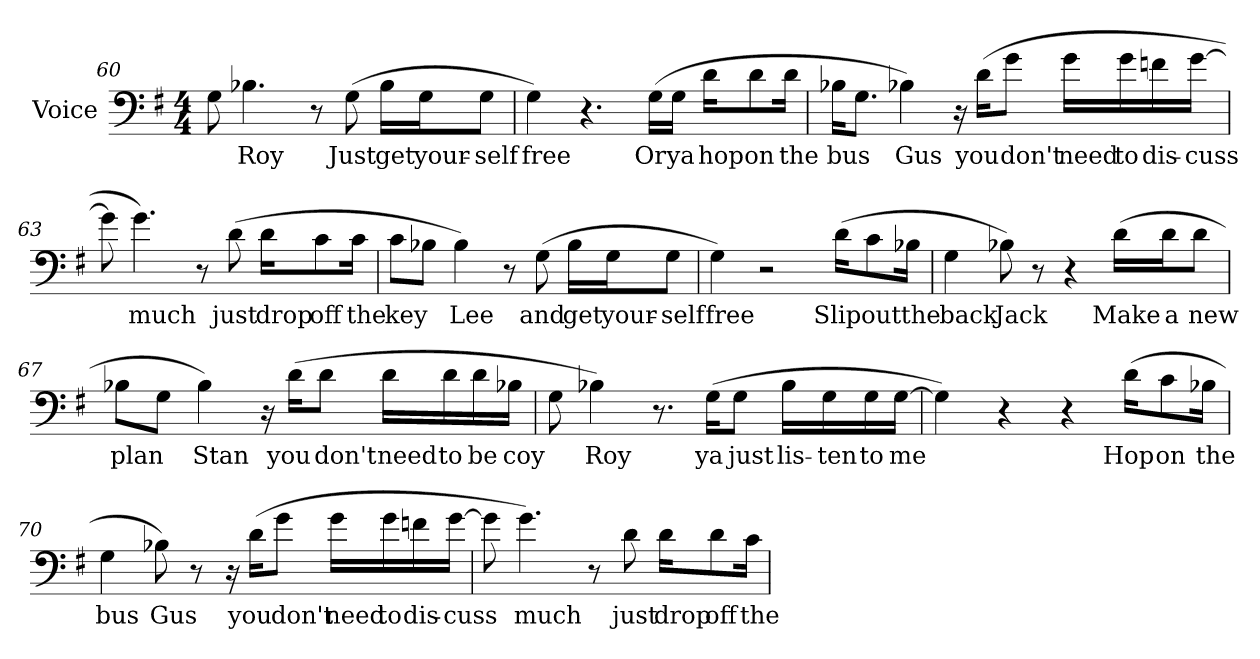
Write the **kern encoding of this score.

**kern	**text
*part1	*part1
*staff1	*staff1
*I"Voice	*
*I'Voice	*
*clefF4	*
*k[f#]	*
*e:	*
*M4/4	*
=60	=60
8Gi\	.
!	!LO:LY:b:color=#000000
4.B-Xi\	Roy
8r	.
!	!LO:LY:b:color=#000000
(8Gi\	Just
!	!LO:LY:b:color=#000000
16B-i\LL	get
!	!LO:LY:b:color=#000000
16Gi\J	your-
!	!LO:LY:b:color=#000000
8Gi\J	-self
=61	=61
!	!LO:LY:b:color=#000000
4Gi\)	free
4.r	.
!	!LO:LY:b:color=#000000
(16Gi\LL	Or
!	!LO:LY:b:color=#000000
16Gi\JJ	ya
!	!LO:LY:b:color=#000000
16di\KL	hop
!	!LO:LY:b:color=#000000
8di\	on
!	!LO:LY:b:color=#000000
16di\Jk	the
!!LO:LB:g=z
=62	=62
!	!LO:LY:b:color=#000000
16B-Xi\KL	bus
8.Gi\J	.
!	!LO:LY:b:color=#000000
4B-Xi\)	Gus
16r	.
!	!LO:LY:b:color=#000000
(16di\KL	you
!	!LO:LY:b:color=#000000
8gi\J	don't
!	!LO:LY:b:color=#000000
16gi\LL	need
!	!LO:LY:b:color=#000000
16gi\	to
!	!LO:LY:b:color=#000000
16fni\	dis-
!	!LO:LY:b:color=#000000
[16gi\JJ	-cuss
=63	=63
8gi\]	.
!	!LO:LY:b:color=#000000
4.gi\)	much
8r	.
!	!LO:LY:b:color=#000000
(8di\	just
!	!LO:LY:b:color=#000000
16di\KL	drop
!	!LO:LY:b:color=#000000
8ci\	off
!	!LO:LY:b:color=#000000
16ci\Jk	the
=64	=64
!	!LO:LY:b:color=#000000
8ci\L	key
8B-Xi\J	.
!	!LO:LY:b:color=#000000
4B-i\)	Lee
8r	.
!	!LO:LY:b:color=#000000
(8Gi\	and
!	!LO:LY:b:color=#000000
16B-i\LL	get
!	!LO:LY:b:color=#000000
16Gi\J	your-
!	!LO:LY:b:color=#000000
8Gi\J	-self
!!LO:LB:g=z
=65	=65
!	!LO:LY:b:color=#000000
4Gi\)	free
2r	.
!	!LO:LY:b:color=#000000
(16di\KL	Slip
!	!LO:LY:b:color=#000000
8ci\	out
!	!LO:LY:b:color=#000000
16B-Xi\Jk	the
=66	=66
!	!LO:LY:b:color=#000000
4Gi\	back
!	!LO:LY:b:color=#000000
8B-Xi\)	Jack
8r	.
4r	.
!	!LO:LY:b:color=#000000
(16di\LL	Make
!	!LO:LY:b:color=#000000
16di\J	a
!	!LO:LY:b:color=#000000
8di\J	new
=67	=67
!	!LO:LY:b:color=#000000
8B-Xi\L	plan
8Gi\J	.
!	!LO:LY:b:color=#000000
4B-i\)	Stan
16r	.
!	!LO:LY:b:color=#000000
(16di\KL	you
!	!LO:LY:b:color=#000000
8di\J	don't
!	!LO:LY:b:color=#000000
16di\LL	need
!	!LO:LY:b:color=#000000
16di\	to
!	!LO:LY:b:color=#000000
16di\	be
!	!LO:LY:b:color=#000000
16B-Xi\JJ	coy
!!LO:LB:g=z
=68	=68
8Gi\	.
!	!LO:LY:b:color=#000000
4B-Xi\)	Roy
8.r	.
!	!LO:LY:b:color=#000000
(16Gi\KL	ya
!	!LO:LY:b:color=#000000
8Gi\J	just
!	!LO:LY:b:color=#000000
16B-i\LL	lis-
!	!LO:LY:b:color=#000000
16Gi\	-ten
!	!LO:LY:b:color=#000000
16Gi\	to
!	!LO:LY:b:color=#000000
[16Gi\JJ	me
=69	=69
4Gi\])	.
4r	.
4r	.
!	!LO:LY:b:color=#000000
(16di\KL	Hop
!	!LO:LY:b:color=#000000
8ci\	on
!	!LO:LY:b:color=#000000
16B-Xi\Jk	the
=70	=70
!	!LO:LY:b:color=#000000
4Gi\	bus
!	!LO:LY:b:color=#000000
8B-Xi\)	Gus
8r	.
16r	.
!	!LO:LY:b:color=#000000
(16di\KL	you
!	!LO:LY:b:color=#000000
8gi\J	don't
!	!LO:LY:b:color=#000000
16gi\LL	need
!	!LO:LY:b:color=#000000
16gi\	to
!	!LO:LY:b:color=#000000
16fni\	dis-
!	!LO:LY:b:color=#000000
[16gi\JJ	-cuss
!!LO:LB:g=z
=71	=71
8gi\]	.
!	!LO:LY:b:color=#000000
4.gi\)	much
8r	.
!	!LO:LY:b:color=#000000
8di\	just
!	!LO:LY:b:color=#000000
16di\KL	drop
!	!LO:LY:b:color=#000000
8di\	off
!	!LO:LY:b:color=#000000
16ci\Jk	the
=	=
*-	*-
